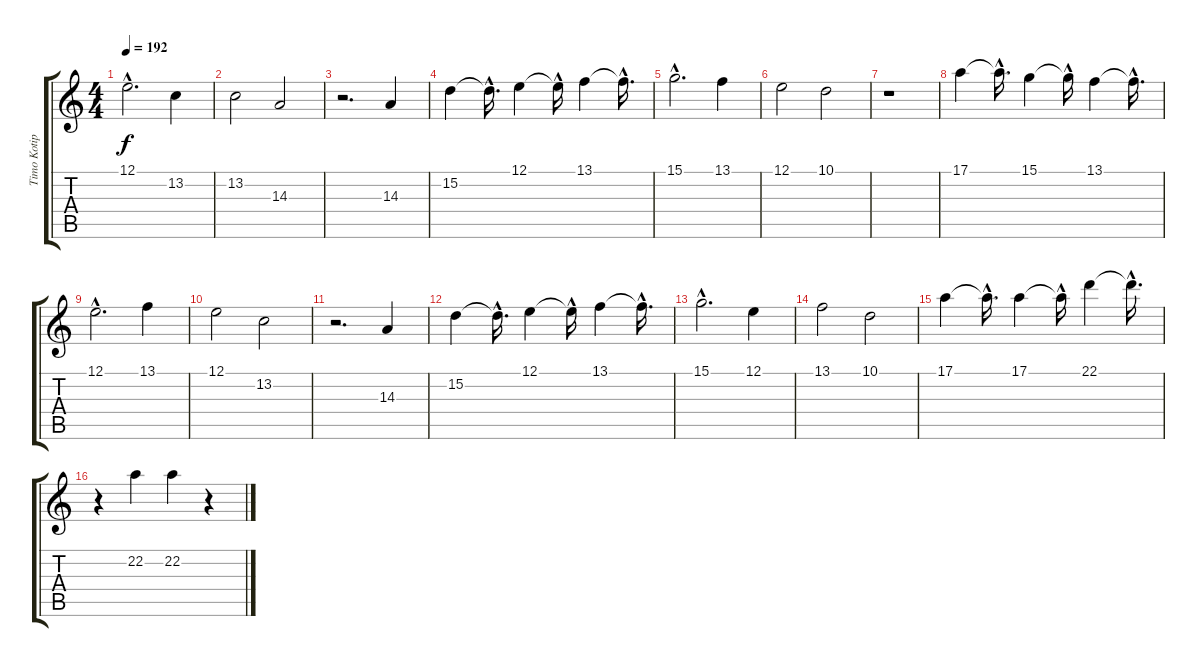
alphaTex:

\track ("Timo Kotipelto" "Timo Kotip") {instrument lead1square}
\staff {score tabs}
\tuning (E4 B3 G3 D3 A2 E2) {hide}
\ts (4 4)
\tempo 192
\clef g2
\ks c
12.1{hac}.2{d dy f} 13.2.4 |
13.2.2 14.3.2 |
r.2{d} 14.3.4 |
15.2.4 15.2{hac t}.16{d} 12.1.4 12.1{hac t}.16 13.1.4 13.1{hac t}.16{d} |
15.1{hac}.2{d} 13.1.4 |
12.1.2 10.1.2 |
r.1 |
17.1.4 17.1{hac t}.16{d} 15.1.4 15.1{hac t}.16 13.1.4 13.1{hac t}.16{d} |
12.1{hac}.2{d} 13.1.4 |
12.1.2 13.2.2 |
r.2{d} 14.3.4 |
15.2.4 15.2{hac t}.16{d} 12.1.4 12.1{hac t}.16 13.1.4 13.1{hac t}.16{d} |
15.1{hac}.2{d} 12.1.4 |
13.1.2 10.1.2 |
17.1.4 17.1{hac t}.16{d} 17.1.4 17.1{hac t}.16 22.1.4 22.1{hac t}.16{d} |
r.4 22.2.4 22.2.4 r.4
